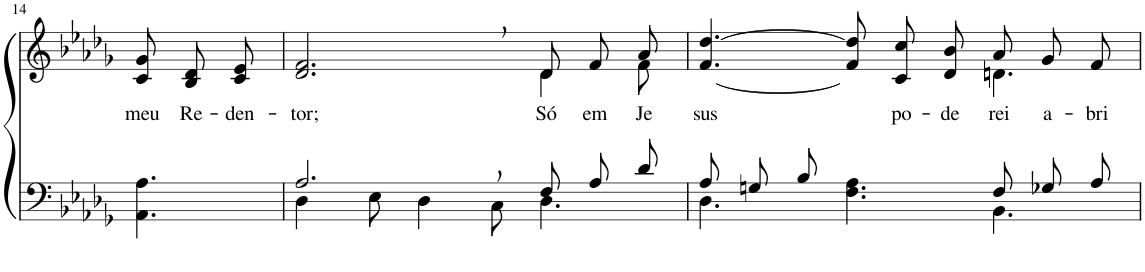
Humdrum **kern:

**kern	**kern	**text
*part2	*part1	*part1
*staff2	*staff1	*staff1
*I"Parte III e IV	*I"Parte I e II	*
!!LO:PB:g=z
*clefF4	*clefG2	*
*Trd-1c-2	*Trd-1c-2	*
*k[b-e-a-d-g-]	*k[b-e-a-d-g-]	*
*M9/8	*M9/8	*
=14	=14	=14
!	!	!LO:LY:b
4.AA-\ 4.A-\	8c/ 8g-/L	meu
!	!	!LO:LY:b
.	8B-/ 8d-/	Re-
!	!	!LO:LY:b
.	8c/ 8e-/J	-den-
=15	=15	=15
*^	*	*
!	!	!	!LO:LY:b
*	*	*^	*
2.A-,/	4D-\	2.d-/, 2.f/,	2.ryy	-tor;
.	8E-\	.	.	.
.	4D-\	.	.	.
.	8C\	.	.	.
!	!	!	!	!LO:LY:b
8F/L	4.D-\	8d-/L	4d-\	Só
!	!	!	!	!LO:LY:b
8A-/	.	8f/	.	em
!	!	!	!	!LO:LY:b
8d-/J	.	8a-/J	8f\	Je-
=16	=16	=16	=16	=16
!	!	!	!	!LO:LY:b
8A-/L	4.D-\	[4.f/ [4.dd-/	2.ryy	-sus
8Gn/	.	.	.	.
8B-/J	.	.	.	.
4.ryy	4.F\ 4.A-\	8f]/ 8dd-]/L	.	.
!	!	!	!	!LO:LY:b
.	.	8c/ 8cc/	.	po-
!	!	!	!	!LO:LY:b
.	.	8d-/ 8b-/J	.	-de-
!	!	!	!	!LO:LY:b
8F/L	4.BB-\	8a-/L	4.dn\	-rei
!	!	!	!	!LO:LY:b
8G-X/	.	8g-/	.	a-
!	!	!	!	!LO:LY:b
8A-/J	.	8f/J	.	-bri-
*v	*v	*	*	*
*	*v	*v	*
=	=	=
*-	*-	*-
